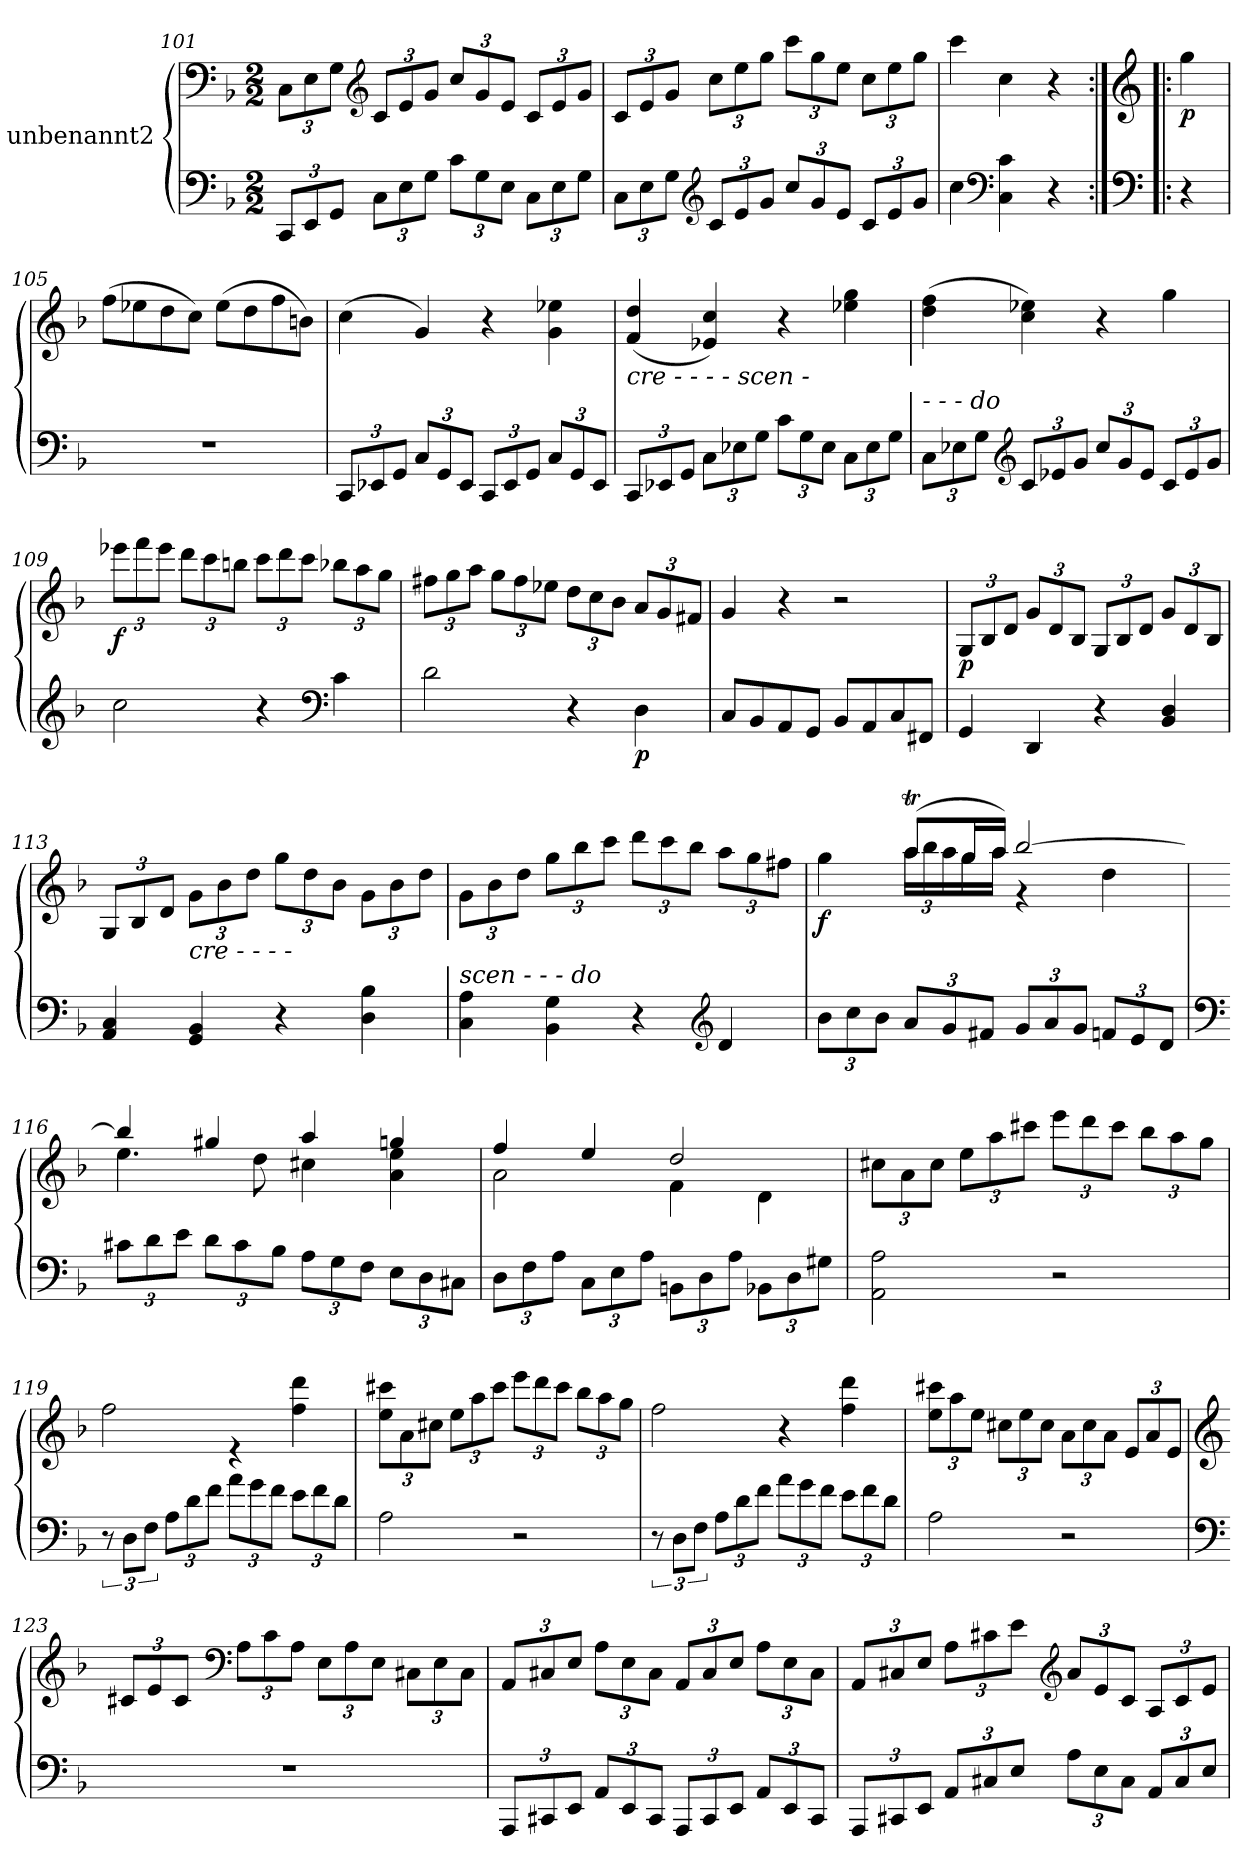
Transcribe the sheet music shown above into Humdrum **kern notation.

**kern	**kern	**dynam
*part1	*part1	*part1
*staff2	*staff1	*staff1/2
*I"unbenannt2	*	*
!!LO:LB:g=z
*clefF4	*clefF4	*
*k[b-]	*k[b-]	*
*M2/2	*M2/2	*
*Xbrackettup	*Xbrackettup	*
=101	=101	=101
12CC/L	12C\L	.
12EE/	12E\	.
12GG/J	12G\J	.
*	*clefG2	*
12C\L	12c/L	.
12E\	12e/	.
12G\J	12g/J	.
12c\L	12cc/L	.
12G\	12g/	.
12E\J	12e/J	.
12C\L	12c/L	.
12E\	12e/	.
12G\J	12g/J	.
=102	=102	=102
12C\L	12c/L	.
12E\	12e/	.
12G\J	12g/J	.
*clefG2	*	*
12c/L	12cc\L	.
12e/	12ee\	.
12g/J	12gg\J	.
12cc/L	12ccc\L	.
12g/	12gg\	.
12e/J	12ee\J	.
12c/L	12cc\L	.
12e/	12ee\	.
12g/J	12gg\J	.
=103	=103	=103
4cc\	4ccc\	.
*clefF4	*	*
4C\ 4c\	4cc\	.
4r	4r	.
!!LO:PB:g=z
=104:|!|:	=104:|!|:	=104:|!|:
*clefF4	*clefG2	*
!	!	!LO:DY:b
4r	4gg\	p
=105	=105	=105
1r	(8ff\L	.
.	8ee-X\	.
.	8dd\	.
.	8cc\J)	.
.	(8ee-\L	.
.	8dd\	.
.	8ff\	.
.	8bn\J)	.
=106	=106	=106
12CC/L	(4cc\	.
12EE-X/	.	.
12GG/J	.	.
12C/L	4g/)	.
12GG/	.	.
12EE-/J	.	.
12CC/L	4r	.
12EE-/	.	.
12GG/J	.	.
12C/L	4g\ 4ee-X\	.
12GG/	.	.
12EE-/J	.	.
!!LO:LB:g=z
=107	=107	=107
!	!LO:TX:b:i:t=cre  -           -            -           -  scen  -	!
12CC/L	(4f/ 4dd/	.
12EE-X/	.	.
12GG/J	.	.
12C\L	4e-X/ 4cc/)	.
12E-X\	.	.
12G\J	.	.
12c\L	4r	.
12G\	.	.
12E-\J	.	.
12C\L	4ee-X\ 4gg\	.
12E-\	.	.
12G\J	.	.
=108	=108	=108
!	!LO:TX:b:i:t=-       -       -  do	!
12C\L	(4dd\ 4ff\	.
12E-X\	.	.
12G\J	.	.
*clefG2	*	*
12c/L	4cc\ 4ee-X\)	.
12e-X/	.	.
12g/J	.	.
12cc/L	4r	.
12g/	.	.
12e-/J	.	.
12c/L	4gg\	.
12e-/	.	.
12g/J	.	.
!!LO:LB:g=z
=109	=109	=109
!	!	!LO:DY:b
2cc\	12eee-X\L	f
.	12fff\	.
.	12eee-\J	.
.	12ddd\L	.
.	12ccc\	.
.	12bbn\J	.
4r	12ccc\L	.
.	12ddd\	.
.	12ccc\J	.
*clefF4	*	*
4c\	12bb-X\L	.
.	12aa\	.
.	12gg\J	.
=110	=110	=110
2d\	12ff#X\L	.
.	12gg\	.
.	12aa\J	.
.	12gg\L	.
.	12ff#\	.
.	12ee-X\J	.
4r	12dd\L	.
.	12cc\	.
.	12b-\J	.
!	!	!LO:DY:b=2
4D\	12a/L	p
.	12g/	.
.	12f#X/J	.
!!LO:LB:g=z
=111	=111	=111
8C/L	4g/	.
8BB-/	.	.
8AA/	4r	.
8GG/J	.	.
8BB-/L	2r	.
8AA/	.	.
8C/	.	.
8FF#X/J	.	.
=112	=112	=112
!	!	!LO:DY:b
4GG/	12G/L	p
.	12B-/	.
.	12d/J	.
4DD/	12g/L	.
.	12d/	.
.	12B-/J	.
4r	12G/L	.
.	12B-/	.
.	12d/J	.
4BB-/ 4D/	12g/L	.
.	12d/	.
.	12B-/J	.
!!LO:LB:g=z
=113	=113	=113
4AA/ 4C/	12G/L	.
.	12B-/	.
.	12d/J	.
!	!LO:TX:b:i:t=cre  -            -             -             -	!
4GG/ 4BB-/	12g\L	.
.	12b-\	.
.	12dd\J	.
4r	12gg\L	.
.	12dd\	.
.	12b-\J	.
4D\ 4B-\	12g\L	.
.	12b-\	.
.	12dd\J	.
=114	=114	=114
!	!LO:TX:b:i:t=scen  -              -              -  do	!
4C\ 4A\	12g\L	.
.	12b-\	.
.	12dd\J	.
4BB-\ 4G\	12gg\L	.
.	12bb-\	.
.	12ccc\J	.
4r	12ddd\L	.
.	12ccc\	.
.	12bb-\J	.
*clefG2	*	*
4d/	12aa\L	.
.	12gg\	.
.	12ff#X\J	.
!!LO:LB:g=z
=115	=115	=115
*	*^	*
!	!	!	!LO:DY:b
12b-\L	4gg\	4ryy	f
12cc\	.	.	.
12b-\J	.	.	.
12a/L	(8aat/L	24aa\LL	.
.	.	24bb-\	.
12g/	.	24aa\	.
.	16gg/L	16gg\	.
12f#X/J	.	.	.
.	16aa/JJ)	16aa\JJ	.
12g/L	[2bb-/	4r	.
12a/	.	.	.
12g/J	.	.	.
12fn/L	.	4dd\	.
12e/	.	.	.
12d/J	.	.	.
=116	=116	=116	=116
*clefF4	*	*	*
12c#X\L	4bb-/]	4.ee\	.
12d\	.	.	.
12e\J	.	.	.
12d\L	4gg#X/	.	.
12c#\	.	.	.
.	.	8dd\	.
12B-\J	.	.	.
12A\L	4aa/	4cc#X\	.
12G\	.	.	.
12F\J	.	.	.
12E\L	4ggn/	4a\ 4ee\	.
12D\	.	.	.
12C#X\J	.	.	.
!!LO:PB:g=z	!!
=117	=117	=117	=117
12D\L	4ff/	2a\	.
12F\	.	.	.
12A\J	.	.	.
12C\L	4ee/	.	.
12E\	.	.	.
12A\J	.	.	.
12BBn\L	2dd/	4f\	.
12D\	.	.	.
12A\J	.	.	.
12BB-X\L	.	4d\	.
12D\	.	.	.
12G#X\J	.	.	.
=118	=118	=118	=118
2AA\ 2A\	1ryy	12cc#X\L	.
.	.	12a\	.
.	.	12cc#\J	.
.	.	12ee\L	.
.	.	12aa\	.
.	.	12ccc#X\J	.
2r	.	12eee\L	.
.	.	12ddd\	.
.	.	12ccc#\J	.
.	.	12bb-\L	.
.	.	12aa\	.
.	.	12gg\J	.
!!LO:LB:g=z	!!
=119	=119	=119	=119
*brackettup	*	*	*
12r	1ryy	2ff\	.
12D\L	.	.	.
12F\J	.	.	.
*Xbrackettup	*	*	*
12A\L	.	.	.
12d\	.	.	.
12f\J	.	.	.
12a\L	.	4r	.
12g\	.	.	.
12f\J	.	.	.
12e\L	.	4ff\ 4ddd\	.
12f\	.	.	.
12d\J	.	.	.
*	*v	*v	*
=120	=120	=120
2A\	12ee\ 12ccc#X\L	.
.	12a\	.
.	12cc#X\J	.
.	12ee\L	.
.	12aa\	.
.	12ccc#\J	.
2r	12eee\L	.
.	12ddd\	.
.	12ccc#\J	.
.	12bb-\L	.
.	12aa\	.
.	12gg\J	.
!!LO:LB:g=z
=121	=121	=121
*brackettup	*	*
12r	2ff\	.
12D\L	.	.
12F\J	.	.
*Xbrackettup	*	*
12A\L	.	.
12d\	.	.
12f\J	.	.
12a\L	4r	.
12g\	.	.
12f\J	.	.
12e\L	4ff\ 4ddd\	.
12f\	.	.
12d\J	.	.
=122	=122	=122
2A\	12ee\ 12ccc#X\L	.
.	12aa\	.
.	12ee\J	.
.	12cc#X\L	.
.	12ee\	.
.	12cc#\J	.
2r	12a\L	.
.	12cc#\	.
.	12a\J	.
.	12e/L	.
.	12a/	.
.	12e/J	.
!!LO:LB:g=z
=123	=123	=123
*clefF4	*clefG2	*
1r	12c#X/L	.
.	12e/	.
.	12c#/J	.
*	*clefF4	*
.	12A\L	.
.	12c#\	.
.	12A\J	.
.	12E\L	.
.	12A\	.
.	12E\J	.
.	12C#X\L	.
.	12E\	.
.	12C#\J	.
=124	=124	=124
12AAA/L	12AA/L	.
12CC#X/	12C#X/	.
12EE/J	12E/J	.
12AA/L	12A\L	.
12EE/	12E\	.
12CC#/J	12C#\J	.
12AAA/L	12AA/L	.
12CC#/	12C#/	.
12EE/J	12E/J	.
12AA/L	12A\L	.
12EE/	12E\	.
12CC#/J	12C#\J	.
!!LO:LB:g=z
=125	=125	=125
12AAA/L	12AA/L	.
12CC#X/	12C#X/	.
12EE/J	12E/J	.
12AA/L	12A\L	.
12C#X/	12c#X\	.
12E/J	12e\J	.
*	*clefG2	*
12A\L	12a/L	.
12E\	12e/	.
12C#\J	12c#/J	.
12AA/L	12A/L	.
12C#/	12c#/	.
12E/J	12e/J	.
=	=	=
*-	*-	*-
